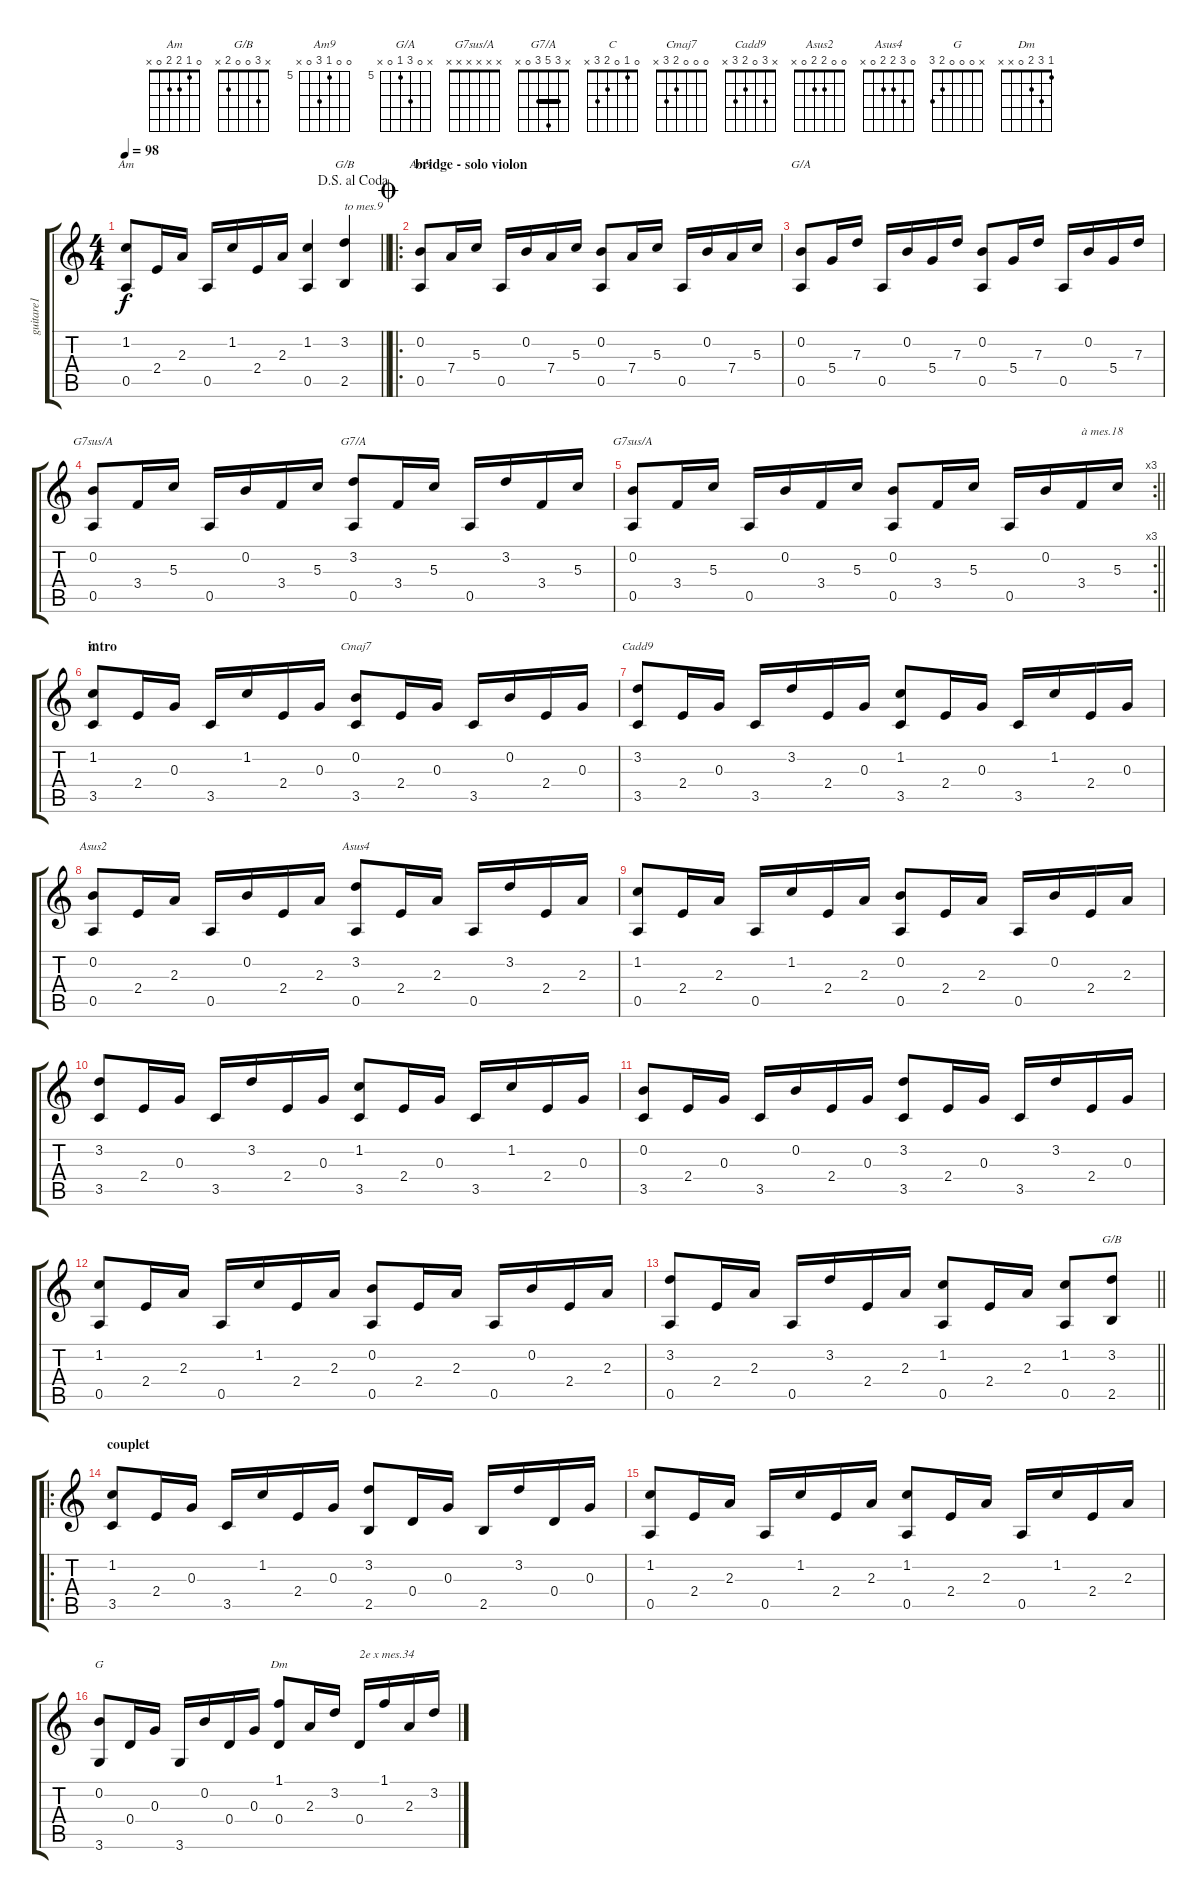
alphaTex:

\track ("guitare1" "guitare1") {instrument acousticguitarsteel}
\staff {score tabs}
\tuning (E4 B3 G3 D3 A2 E2) {hide}
\chord ("Am" 0 1 2 2 0 x)
\chord ("G/B" x x x x x x)
\chord ("Am9" 0 0 5 7 0 x) {firstfret 5}
\chord ("G/A" x 0 7 5 0 x) {firstfret 5}
\chord ("G7sus/A" 0 0 5 3 0 x) {firstfret 3}
\chord ("G7/A" x 3 5 3 0 x) {barre 3}
\chord ("G7sus/A" x x x x x x)
\chord ("C" 0 1 0 2 3 x)
\chord ("Cmaj7" 0 0 0 2 3 x)
\chord ("Cadd9" x 3 0 2 3 x)
\chord ("Asus2" 0 0 2 2 0 x)
\chord ("Asus4" 0 3 2 2 0 x)
\chord ("G/B" x 3 0 0 2 x)
\chord ("G" x 0 0 0 2 3)
\chord ("Dm" 1 3 2 0 x x)
\ts (4 4)
\jump dalsegnoalcoda
\tempo 98
\clef g2
\barLineRight lightlight
\ks c
(1.2 0.5).8{ch "Am" dy f} 2.4.16 2.3.16 0.5.16 1.2.16 2.4.16 2.3.16 (1.2 0.5).4 (3.2 2.5).4{ch "G/B" txt "to mes.9"} |
\ro
\section ("" "bridge - solo violon")
\jump coda
(0.2 0.5).8{ch "Am9"} 7.4.16 5.3.16 0.5.16 0.2.16 7.4.16 5.3.16 (0.2 0.5).8 7.4.16 5.3.16 0.5.16 0.2.16 7.4.16 5.3.16 |
(0.2 0.5).8{ch "G/A"} 5.4.16 7.3.16 0.5.16 0.2.16 5.4.16 7.3.16 (0.2 0.5).8 5.4.16 7.3.16 0.5.16 0.2.16 5.4.16 7.3.16 |
(0.2 0.5).8{ch "G7sus/A"} 3.4.16 5.3.16 0.5.16 0.2.16 3.4.16 5.3.16 (3.2 0.5).8{ch "G7/A"} 3.4.16 5.3.16 0.5.16 3.2.16 3.4.16 5.3.16 |
\rc 3
\barLineRight lightlight
(0.2 0.5).8{ch "G7sus/A"} 3.4.16 5.3.16 0.5.16 0.2.16 3.4.16 5.3.16 (0.2 0.5).8 3.4.16 5.3.16 0.5.16 0.2.16 3.4.16{txt "à mes.18"} 5.3.16 |
\section ("" "intro")
(1.2 3.5).8{ch "C"} 2.4.16 0.3.16 3.5.16 1.2.16 2.4.16 0.3.16 (0.2 3.5).8{ch "Cmaj7"} 2.4.16 0.3.16 3.5.16 0.2.16 2.4.16 0.3.16 |
(3.2 3.5).8{ch "Cadd9"} 2.4.16 0.3.16 3.5.16 3.2.16 2.4.16 0.3.16 (1.2 3.5).8 2.4.16 0.3.16 3.5.16 1.2.16 2.4.16 0.3.16 |
(0.2 0.5).8{ch "Asus2"} 2.4.16 2.3.16 0.5.16 0.2.16 2.4.16 2.3.16 (3.2 0.5).8{ch "Asus4"} 2.4.16 2.3.16 0.5.16 3.2.16 2.4.16 2.3.16 |
(1.2 0.5).8 2.4.16 2.3.16 0.5.16 1.2.16 2.4.16 2.3.16 (0.2 0.5).8 2.4.16 2.3.16 0.5.16 0.2.16 2.4.16 2.3.16 |
(3.2 3.5).8 2.4.16 0.3.16 3.5.16 3.2.16 2.4.16 0.3.16 (1.2 3.5).8 2.4.16 0.3.16 3.5.16 1.2.16 2.4.16 0.3.16 |
(0.2 3.5).8 2.4.16 0.3.16 3.5.16 0.2.16 2.4.16 0.3.16 (3.2 3.5).8 2.4.16 0.3.16 3.5.16 3.2.16 2.4.16 0.3.16 |
(1.2 0.5).8 2.4.16 2.3.16 0.5.16 1.2.16 2.4.16 2.3.16 (0.2 0.5).8 2.4.16 2.3.16 0.5.16 0.2.16 2.4.16 2.3.16 |
\barLineRight lightlight
(3.2 0.5).8 2.4.16 2.3.16 0.5.16 3.2.16 2.4.16 2.3.16 (1.2 0.5).8 2.4.16 2.3.16 (1.2 0.5).8 (3.2 2.5).8{ch "G/B"} |
\ro
\section ("" "couplet")
(1.2 3.5).8 2.4.16 0.3.16 3.5.16 1.2.16 2.4.16 0.3.16 (3.2 2.5).8 0.4.16 0.3.16 2.5.16 3.2.16 0.4.16 0.3.16 |
(1.2 0.5).8 2.4.16 2.3.16 0.5.16 1.2.16 2.4.16 2.3.16 (1.2 0.5).8 2.4.16 2.3.16 0.5.16 1.2.16 2.4.16 2.3.16 |
(0.2 3.6).8{ch "G"} 0.4.16 0.3.16 3.6.16 0.2.16 0.4.16 0.3.16 (1.1 0.4).8{ch "Dm"} 2.3.16 3.2.16 0.4.16{txt "2e x mes.34"} 1.1.16 2.3.16 3.2.16
